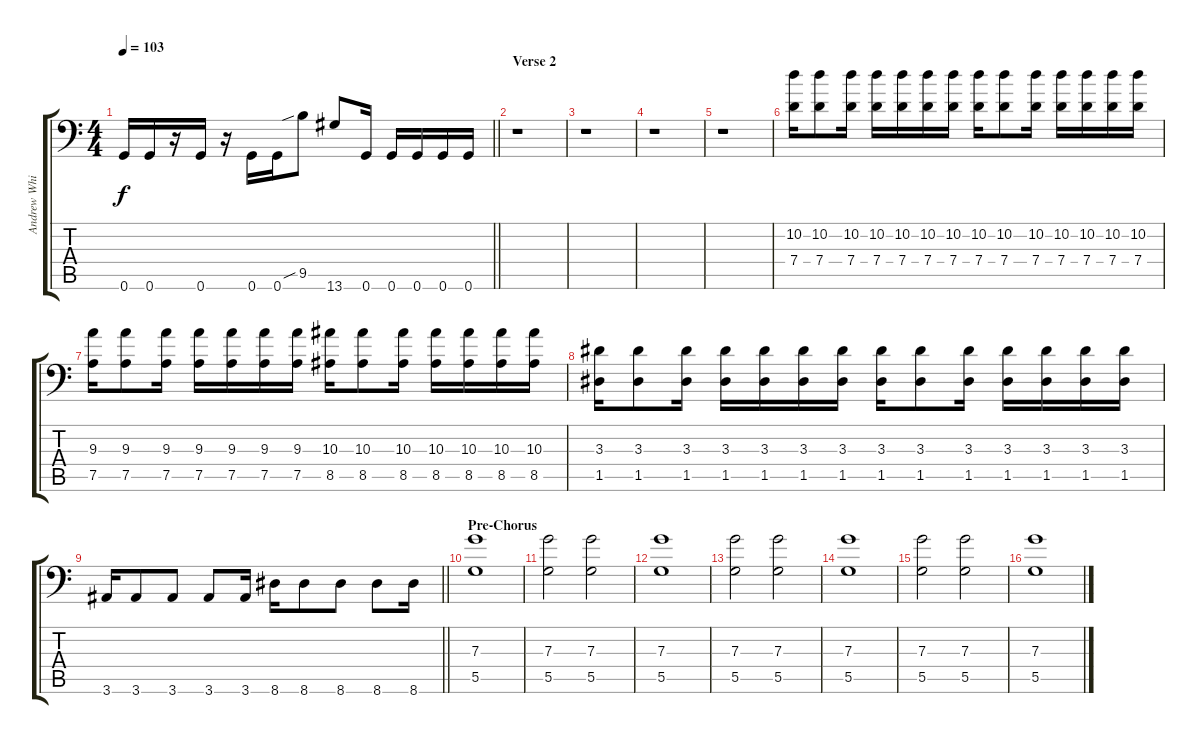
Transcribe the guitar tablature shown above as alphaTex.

\track ("Andrew Whiting - Lead Guitar" "Andrew Whi") {instrument distortionguitar}
\staff {score tabs}
\tuning (A3 E3 C3 G2 D2 G1) {hide}
\ts (4 4)
\tempo 103
\clef f4
\barLineRight lightlight
\ks c
0.6.16{dy f} 0.6.16 r.16 0.6.16 r.16 0.6.16 0.6.16 9.5{sib}.8 13.6.8 0.6.16 0.6.16 0.6.16 0.6.16 0.6.16 |
\section ("" "Verse 2")
r.1 |
r.1 |
r.1 |
r.1 |
(10.2 7.4).16 (10.2 7.4).8 (10.2 7.4).16 (10.2 7.4).16 (10.2 7.4).16 (10.2 7.4).16 (10.2 7.4).16 (10.2 7.4).16 (10.2 7.4).8 (10.2 7.4).16 (10.2 7.4).16 (10.2 7.4).16 (10.2 7.4).16 (10.2 7.4).16 |
(9.3 7.5).16 (9.3 7.5).8 (9.3 7.5).16 (9.3 7.5).16 (9.3 7.5).16 (9.3 7.5).16 (9.3 7.5).16 (10.3 8.5).16 (10.3 8.5).8 (10.3 8.5).16 (10.3 8.5).16 (10.3 8.5).16 (10.3 8.5).16 (10.3 8.5).16 |
(3.3 1.5).16 (3.3 1.5).8 (3.3 1.5).16 (3.3 1.5).16 (3.3 1.5).16 (3.3 1.5).16 (3.3 1.5).16 (3.3 1.5).16 (3.3 1.5).8 (3.3 1.5).16 (3.3 1.5).16 (3.3 1.5).16 (3.3 1.5).16 (3.3 1.5).16 |
\barLineRight lightlight
3.6.16 3.6.8 3.6.8 3.6.8 3.6.16 8.6.16 8.6.8 8.6.8 8.6.8 8.6.16 |
\section ("" "Pre-Chorus")
(7.3 5.5).1{instrument electricguitarjazz} |
(7.3 5.5).2 (7.3 5.5).2 |
(7.3 5.5).1 |
(7.3 5.5).2 (7.3 5.5).2 |
(7.3 5.5).1 |
(7.3 5.5).2 (7.3 5.5).2 |
(7.3 5.5).1
